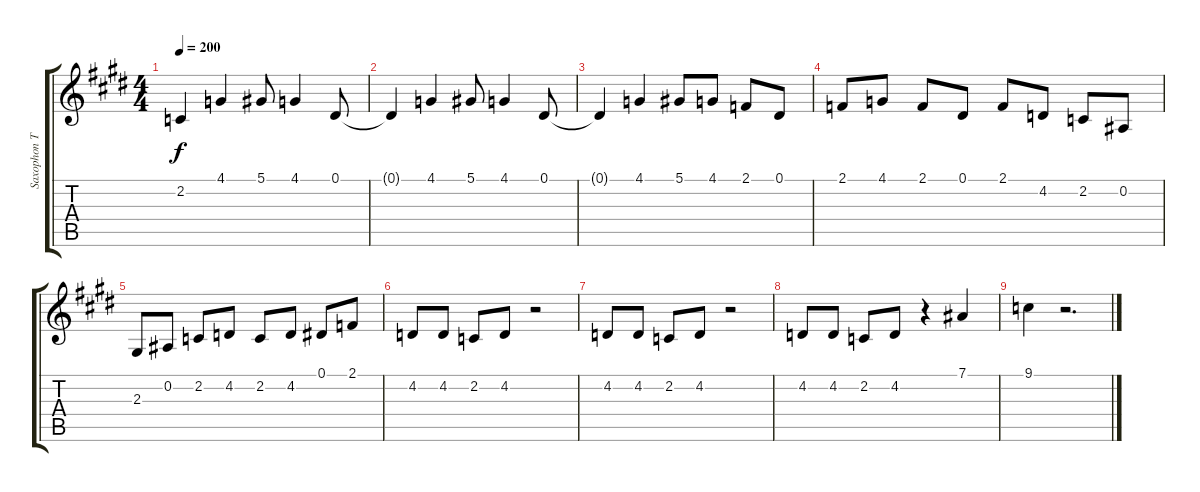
\track ("Saxophon Tenor" "Saxophon T") {instrument tenorsax}
\staff {score tabs}
\tuning (Eb4 Bb3 Gb3 Db3 Ab2 Eb2) {hide}
\ts (4 4)
\tempo 200
\clef g2
\ks e
2.2{t}.4{dy f} 4.1.4 5.1.8 4.1.4 0.1.8 |
0.1{t}.4 4.1.4 5.1.8 4.1.4 0.1.8 |
0.1{t}.4 4.1.4 5.1.8 4.1.8 2.1.8 0.1.8 |
2.1.8 4.1.8 2.1.8 0.1.8 2.1.8 4.2.8 2.2.8 0.2.8 |
2.3.8 0.2.8 2.2.8 4.2.8 2.2.8 4.2.8 0.1.8 2.1.8 |
4.2.8 4.2.8 2.2.8 4.2.8 r.2 |
4.2.8 4.2.8 2.2.8 4.2.8 r.2 |
4.2.8 4.2.8 2.2.8 4.2.8 r.4 7.1.4 |
9.1.4 r.2{d}
